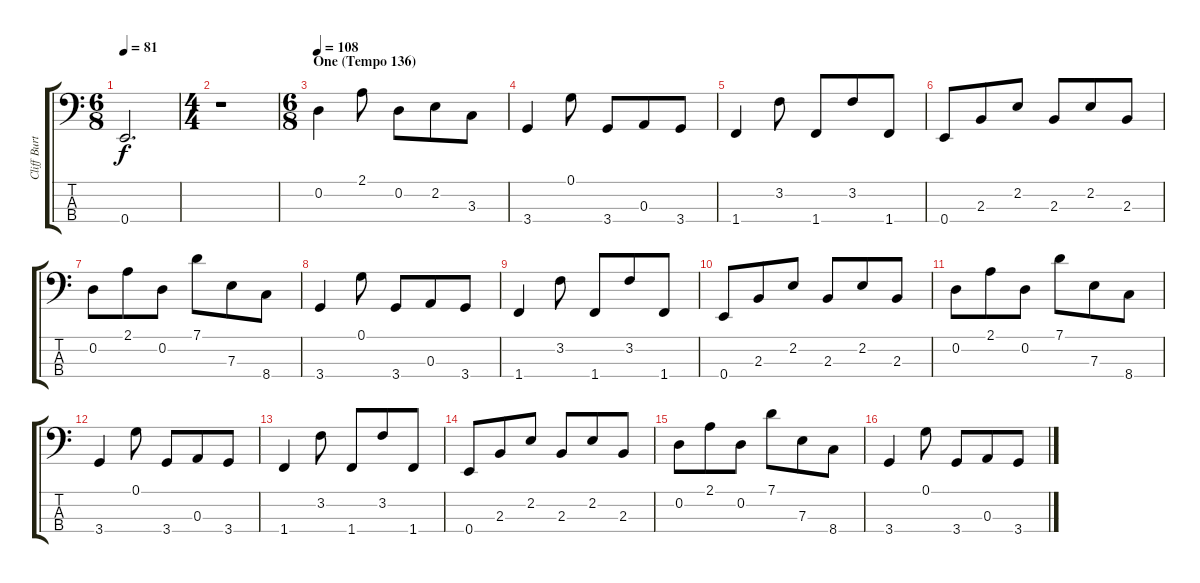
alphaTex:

\track ("Cliff Burton (Bass)" "Cliff Burt") {instrument electricbasspick}
\staff {score tabs}
\tuning (G2 D2 A1 E1) {hide}
\ts (6 8)
\tempo 81
\clef f4
\ks c
0.4{t}.2{d dy f} |
\ts (4 4)
r.1 |
\ts (6 8)
\section ("" "One (Tempo 136)")
\tempo 108
0.2.4 2.1.8 0.2.8 2.2.8 3.3.8 |
3.4.4 0.1.8 3.4.8 0.3.8 3.4.8 |
1.4.4 3.2.8 1.4.8 3.2.8 1.4.8 |
0.4.8 2.3.8 2.2.8 2.3.8 2.2.8 2.3.8 |
0.2.8 2.1.8 0.2.8 7.1.8 7.3.8 8.4.8 |
3.4.4 0.1.8 3.4.8 0.3.8 3.4.8 |
1.4.4 3.2.8 1.4.8 3.2.8 1.4.8 |
0.4.8 2.3.8 2.2.8 2.3.8 2.2.8 2.3.8 |
0.2.8 2.1.8 0.2.8 7.1.8 7.3.8 8.4.8 |
3.4.4 0.1.8 3.4.8 0.3.8 3.4.8 |
1.4.4 3.2.8 1.4.8 3.2.8 1.4.8 |
0.4.8 2.3.8 2.2.8 2.3.8 2.2.8 2.3.8 |
0.2.8 2.1.8 0.2.8 7.1.8 7.3.8 8.4.8 |
3.4.4 0.1.8 3.4.8 0.3.8 3.4.8
